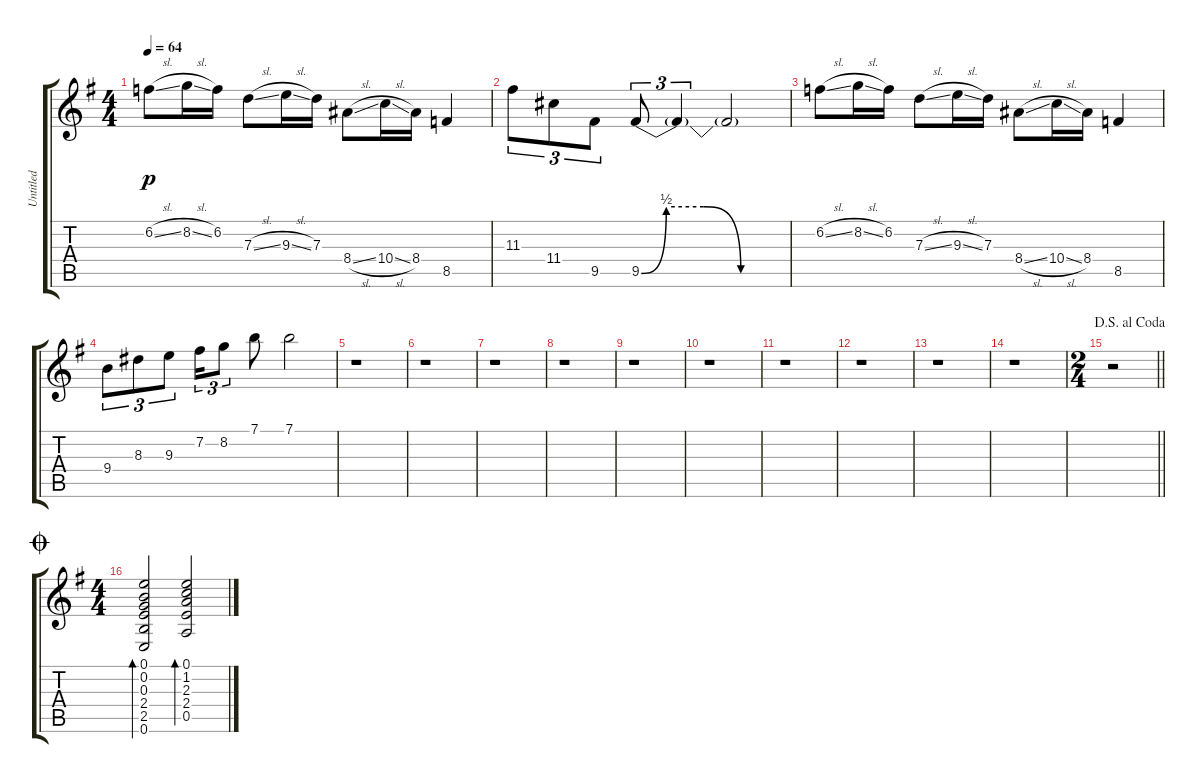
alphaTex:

\track ("Untitled" "Untitled") {instrument acousticguitarsteel}
\staff {score tabs}
\tuning (E4 B3 G3 D3 A2 E2) {hide}
\ts (4 4)
\tempo 64
\clef g2
\ks g
6.2{sl}.8{dy p} 8.2{sl}.16 6.2.16 7.3{sl}.8 9.3{sl}.16 7.3.16 8.4{sl}.8 10.4{sl}.16 8.4.16 8.5.4 |
11.3.8{tu (3 2)} 11.4.8{tu (3 2)} 9.5.8{tu (3 2)} 9.5{be (custom 0 0 10 2 25 2 40 0 60 0)}.8{tu (3 2)} 9.5{t}.4{tu (3 2)} 9.5{t}.2 |
6.2{sl}.8 8.2{sl}.16 6.2.16 7.3{sl}.8 9.3{sl}.16 7.3.16 8.4{sl}.8 10.4{sl}.16 8.4.16 8.5.4 |
9.4.8{tu (3 2)} 8.3.8{tu (3 2)} 9.3.8{tu (3 2)} 7.2.16{tu (3 2)} 8.2.8{tu (3 2)} 7.1.8 7.1.2 |
r.1 |
r.1 |
r.1 |
r.1 |
r.1 |
r.1 |
r.1 |
r.1 |
r.1 |
r.1 |
\ts (2 4)
\jump dalsegnoalcoda
\barLineRight lightlight
r.2 |
\ts (4 4)
\jump coda
(0.1 0.2 0.3 2.4 2.5 0.6).2{bd 30} (0.1 1.2 2.3 2.4 0.5).2{bd 30}
